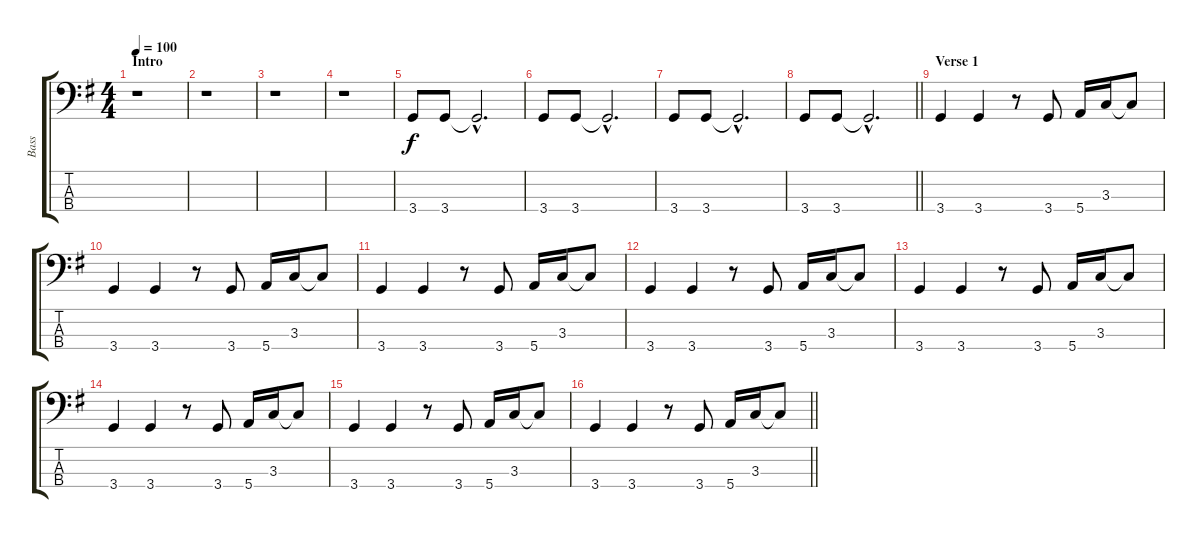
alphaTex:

\track ("Bass" "Bass") {instrument electricbassfinger}
\staff {score tabs}
\tuning (G2 D2 A1 E1) {hide}
\ts (4 4)
\section ("" "Intro")
\tempo 100
\clef f4
\ks g
r.1{dy f instrument electricbassfinger} |
r.1 |
r.1 |
r.1 |
3.4.8 3.4.8 3.4{hac t}.2{d} |
3.4.8 3.4.8 3.4{hac t}.2{d} |
3.4.8 3.4.8 3.4{hac t}.2{d} |
\barLineRight lightlight
3.4.8 3.4.8 3.4{hac t}.2{d} |
\section ("" "Verse 1")
3.4.4 3.4.4 r.8 3.4.8 5.4.16 3.3.16 3.3{t}.8 |
3.4.4 3.4.4 r.8 3.4.8 5.4.16 3.3.16 3.3{t}.8 |
3.4.4 3.4.4 r.8 3.4.8 5.4.16 3.3.16 3.3{t}.8 |
3.4.4 3.4.4 r.8 3.4.8 5.4.16 3.3.16 3.3{t}.8 |
3.4.4 3.4.4 r.8 3.4.8 5.4.16 3.3.16 3.3{t}.8 |
3.4.4 3.4.4 r.8 3.4.8 5.4.16 3.3.16 3.3{t}.8 |
3.4.4 3.4.4 r.8 3.4.8 5.4.16 3.3.16 3.3{t}.8 |
\barLineRight lightlight
3.4.4 3.4.4 r.8 3.4.8 5.4.16 3.3.16 3.3{t}.8
